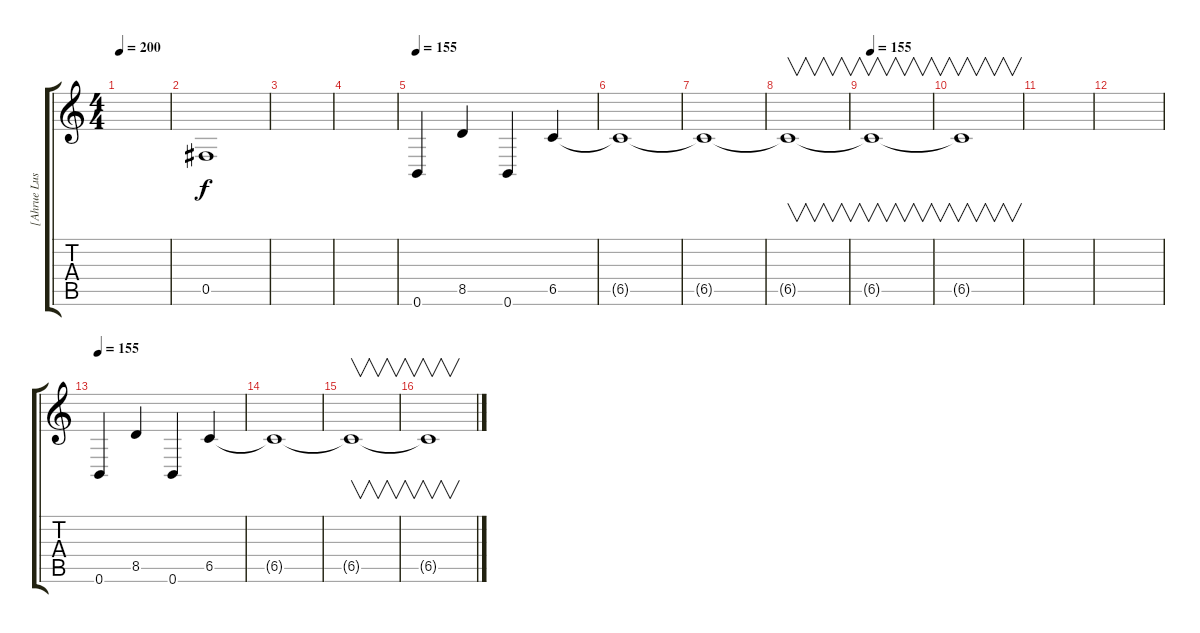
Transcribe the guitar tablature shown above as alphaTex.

\track ("[Ahrue Luster] Guitar" "[Ahrue Lus") {instrument distortionguitar}
\staff {score tabs}
\tuning (Db4 Ab3 E3 B2 Gb2 B1) {hide}
\ts (4 4)
\tempo 200
\tempo 155
\tempo 200
\clef g2
\ks c
|
0.5.1 |
|
|
\tempo 155
0.6.4 8.5.4 0.6.4 6.5.4 |
6.5{t}.1 |
6.5{t}.1 |
6.5{t}.1{v} |
\tempo 155
6.5{t}.1{v} |
6.5{t}.1{v} |
|
|
\tempo 155
0.6.4 8.5.4 0.6.4 6.5.4 |
6.5{t}.1 |
6.5{t}.1{v} |
6.5{t}.1{v}
